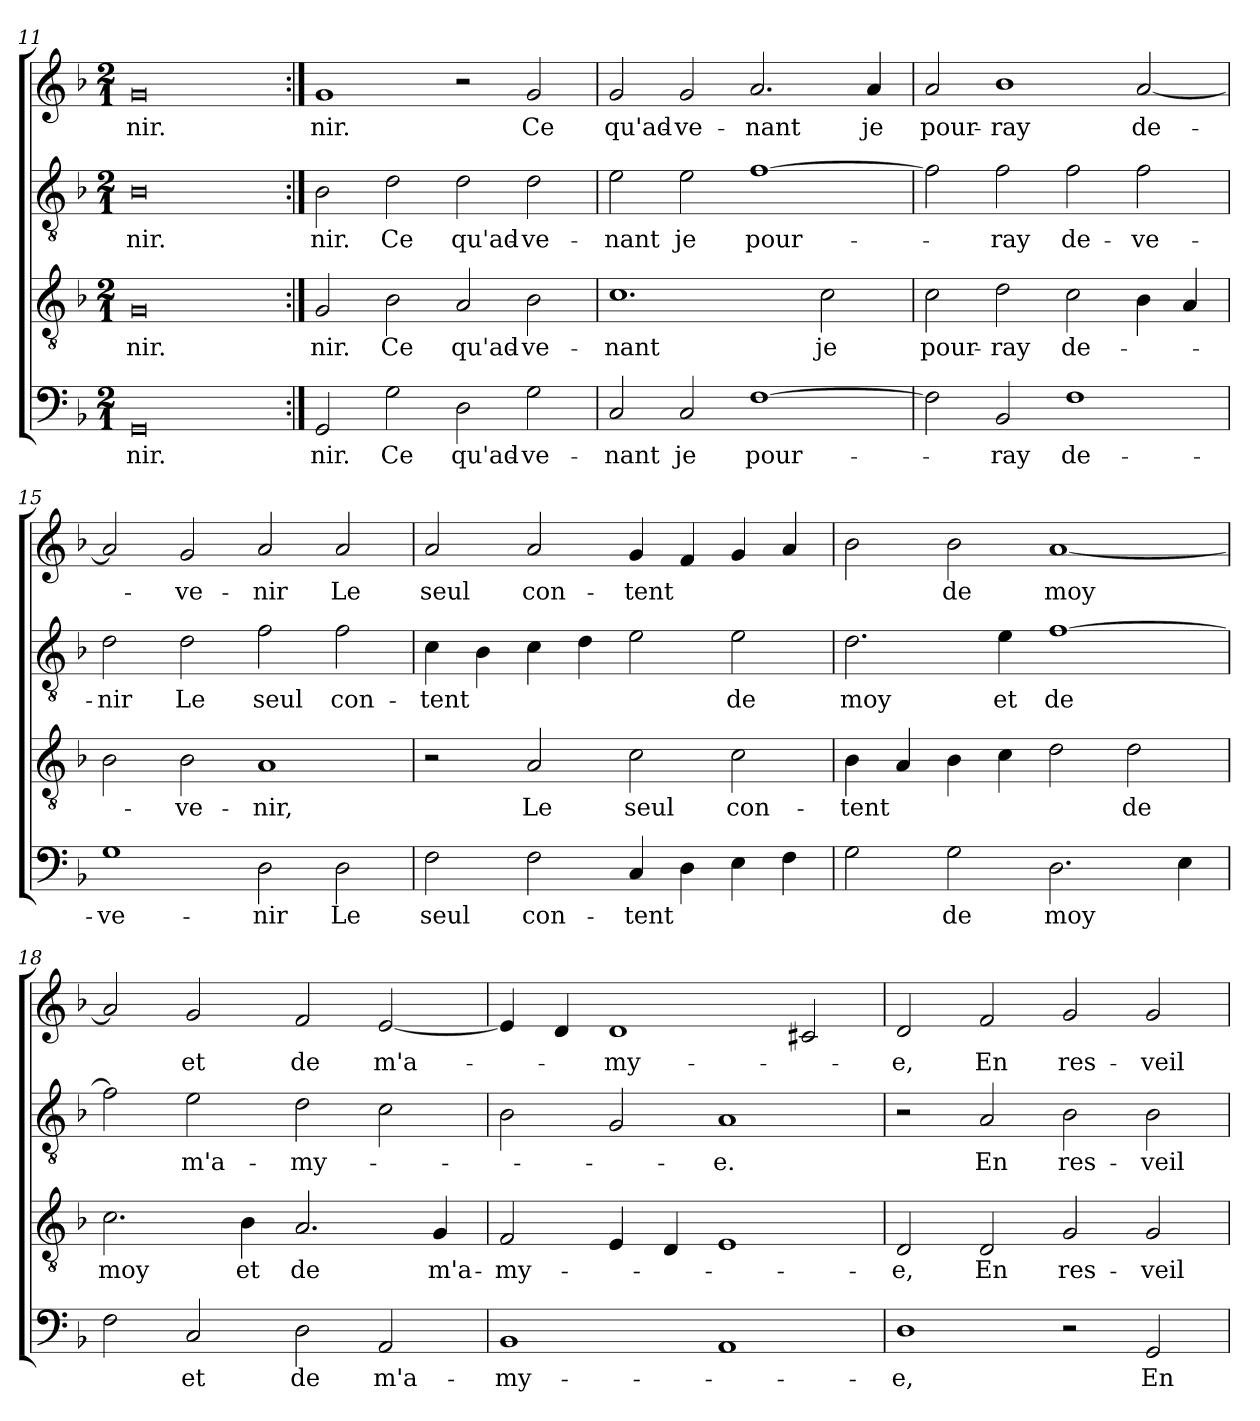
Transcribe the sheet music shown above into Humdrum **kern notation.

**kern	**text	**kern	**text	**kern	**text	**kern	**text
*part4	*part4	*part3	*part3	*part2	*part2	*part1	*part1
*staff4	*staff4	*staff3	*staff3	*staff2	*staff2	*staff1	*staff1
*clefF4	*	*clefGv2	*	*clefGv2	*	*clefG2	*
*	*	*ITrd-7c-12	*	*ITrd-7c-12	*	*	*
*k[b-]	*	*k[b-]	*	*k[b-]	*	*k[b-]	*
*F:	*	*F:	*	*F:	*	*F:	*
*M2/1	*	*M2/1	*	*M2/1	*	*M2/1	*
=11	=11	=11	=11	=11	=11	=11	=11
0GG/	-nir.	0g/	-nir.	0b-\	-nir.	0g/	-nir.
=12:|!	=12:|!	=12:|!	=12:|!	=12:|!	=12:|!	=12:|!	=12:|!
2GG/	- nir.	2g/	- nir.	2b-\	- nir.	1g/	- nir.
2G\	Ce	2b-\	Ce	2dd\	Ce	.	.
2D\	qu'ad-	2a/	qu'ad-	2dd\	qu'ad-	2r	.
2G\	-ve-	2b-\	-ve-	2dd\	-ve-	2g/	Ce
=13	=13	=13	=13	=13	=13	=13	=13
2C/	-nant	1.cc\	-nant	2ee\	-nant	2g/	qu'ad-
2C/	je	.	.	2ee\	je	2g/	-ve-
[1F\	pour-	.	.	[1ff\	pour-	2.a/	-nant
.	.	2cc\	je	.	.	.	.
.	.	.	.	.	.	4a/	je
=14	=14	=14	=14	=14	=14	=14	=14
2F\]	.	2cc\	pour-	2ff\]	.	2a/	pour-
2BB-/	-ray	2dd\	-ray	2ff\	-ray	1b-\	-ray
1F\	de-	2cc\	de-	2ff\	de-	.	.
.	.	4b-\	.	2ff\	-ve-	[2a/	de-
.	.	4a/	.	.	.	.	.
!!LO:PB:g=z
=15	=15	=15	=15	=15	=15	=15	=15
1G\	-ve-	2b-\	.	2dd\	-nir	2a/]	.
.	.	2b-\	-ve-	2dd\	Le	2g/	-ve-
2D\	-nir	1a/	-nir,	2ff\	seul	2a/	-nir
2D\	Le	.	.	2ff\	con-	2a/	Le
=16	=16	=16	=16	=16	=16	=16	=16
2F\	seul	2r	.	4cc\	-tent	2a/	seul
.	.	.	.	4b-\	.	.	.
2F\	con-	2a/	Le	4cc\	.	2a/	con-
.	.	.	.	4dd\	.	.	.
4C/	-tent	2cc\	seul	2ee\	.	4g/	-tent
4D\	.	.	.	.	.	4f/	.
4E\	.	2cc\	con-	2ee\	de	4g/	.
4F\	.	.	.	.	.	4a/	.
=17	=17	=17	=17	=17	=17	=17	=17
2G\	.	4b-\	-tent	2.dd\	moy	2b-\	.
.	.	4a/	.	.	.	.	.
2G\	de	4b-\	.	.	.	2b-\	de
.	.	4cc\	.	4ee\	et	.	.
2.D\	moy	2dd\	.	[1ff\	de	[1a/	moy
.	.	2dd\	de	.	.	.	.
4E\	.	.	.	.	.	.	.
=18	=18	=18	=18	=18	=18	=18	=18
2F\	.	2.cc\	moy	2ff\]	.	2a/]	.
2C/	et	.	.	2ee\	m'a-	2g/	et
.	.	4b-\	et	.	.	.	.
2D\	de	2.a/	de	2dd\	-my-	2f/	de
2AA/	m'a-	.	.	2cc\	.	[2e/	m'a-
.	.	4g/	m'a-	.	.	.	.
=19	=19	=19	=19	=19	=19	=19	=19
1BB-/	-my-	2f/	-my-	2b-\	.	4e/]	.
.	.	.	.	.	.	4d/	.
.	.	4e/	.	2g/	.	1d/	-my-
.	.	4d/	.	.	.	.	.
1AA/	.	1e/	.	1a/	-e.	.	.
.	.	.	.	.	.	2c#X/	.
!!LO:LB:g=z
=20	=20	=20	=20	=20	=20	=20	=20
1D\	-e,	2d/	-e,	2r	.	2d/	-e,
.	.	2d/	En	2a/	En	2f/	En
2r	.	2g/	res-	2b-\	res-	2g/	res-
2GG/	En	2g/	-veil-	2b-\	-veil-	2g/	-veil-
=	=	=	=	=	=	=	=
*-	*-	*-	*-	*-	*-	*-	*-
